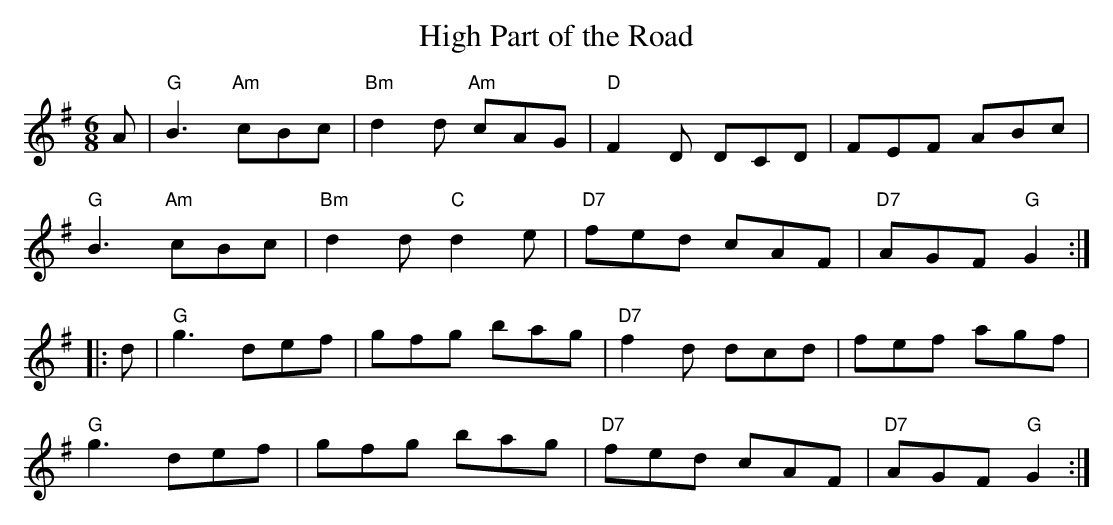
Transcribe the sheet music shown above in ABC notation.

X:1
T:High Part of the Road
M:6/8
K:G
A|"G"B3 "Am"cBc|"Bm"d2d "Am"cAG|"D"F2D DCD|FEF ABc|
"G"B3 "Am"cBc|"Bm"d2d "C"d2e|"D7"fed cAF|"D7"AGF "G"G2:|
|:d|"G"g3 def|gfg bag|"D7"f2d dcd|fef agf|
"G"g3 def|gfg bag|"D7"fed cAF|"D7"AGF "G"G2:|
